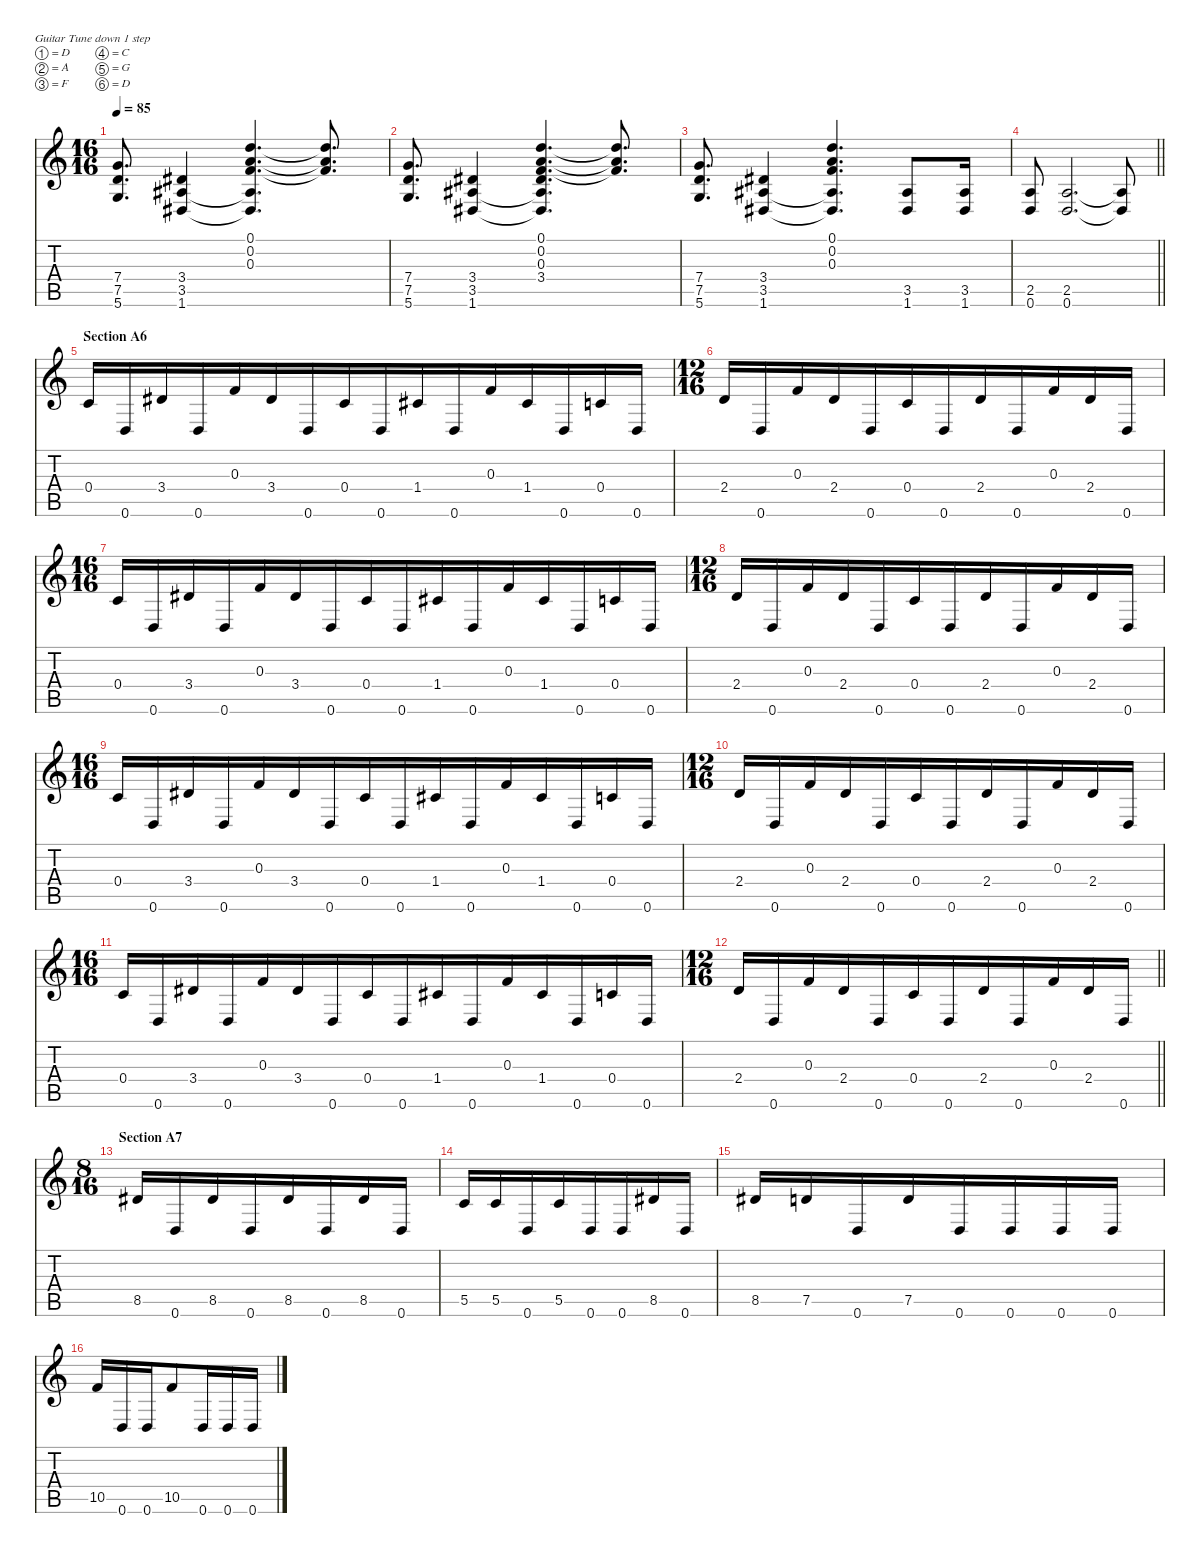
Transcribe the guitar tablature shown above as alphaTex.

\defaultSystemsLayout 4
\hideDynamics
\bracketExtendMode nobrackets
\singleTrackTrackNamePolicy hidden
\multiTrackTrackNamePolicy hidden
\firstSystemTrackNameMode fullname
\firstSystemTrackNameOrientation horizontal
\otherSystemsTrackNameOrientation horizontal
\track ("Distortion 1" "dist.guit.") {defaultSystemsLayout 4 instrument distortionguitar}
\staff {score tabs}
\tuning (D4 A3 F3 C3 G2 D2)
\ts (16 16)
\beaming (8 8)
\tempo 85
\clef g2
\ks c
(7.4 7.5 5.6).8{d dy f beam Up} (3.4{acc #} 3.5{acc #} 1.6{acc #}).4{beam Up} (0.1 0.2 0.3 3.5{t acc #} 1.6{t acc #}).4{d beam Up} (0.1{t} 0.2{t} 0.3{t}).8{d beam Up} |
(7.4 7.5 5.6).8{d beam Up} (3.4{acc #} 3.5{acc #} 1.6{acc #}).4{beam Up} (0.1 0.2 0.3 3.4{acc #} 3.5{t acc #} 1.6{t acc #}).4{d beam Up} (0.1{t} 0.2{t} 0.3{t}).8{d beam Up} |
(7.4 7.5 5.6).8{d beam Up} (3.4{acc #} 3.5{acc #} 1.6{acc #}).4{beam Up} (0.1 0.2 0.3 3.5{t acc #} 1.6{t acc #}).4{d beam Up} (3.5{acc #} 1.6{acc #}).8{beam Up} (3.5{acc #} 1.6{acc #}).16{beam Up} |
\barLineRight lightlight
(2.5 0.6).8{beam Up} (2.5 0.6).2{d beam Up} (2.5{t} 0.6{t}).8{beam Up} |
\section ("" "Section A6")
0.4.16{beam Up} 0.6.16{beam Up} 3.4{acc #}.16{beam Up} 0.6.16{beam Up} 0.3.16{beam Up} 3.4{acc #}.16{beam Up} 0.6.16{beam Up} 0.4.16{beam Up} 0.6.16{beam Up} 1.4{acc #}.16{beam Up} 0.6.16{beam Up} 0.3.16{beam Up} 1.4{acc #}.16{beam Up} 0.6.16{beam Up} 0.4.16{beam Up} 0.6.16{beam Up} |
\ts (12 16)
\beaming (8 6)
2.4.16{beam Up} 0.6.16{beam Up} 0.3.16{beam Up} 2.4.16{beam Up} 0.6.16{beam Up} 0.4.16{beam Up} 0.6.16{beam Up} 2.4.16{beam Up} 0.6.16{beam Up} 0.3.16{beam Up} 2.4.16{beam Up} 0.6.16{beam Up} |
\ts (16 16)
\beaming (8 8)
0.4.16{beam Up} 0.6.16{beam Up} 3.4{acc #}.16{beam Up} 0.6.16{beam Up} 0.3.16{beam Up} 3.4{acc #}.16{beam Up} 0.6.16{beam Up} 0.4.16{beam Up} 0.6.16{beam Up} 1.4{acc #}.16{beam Up} 0.6.16{beam Up} 0.3.16{beam Up} 1.4{acc #}.16{beam Up} 0.6.16{beam Up} 0.4.16{beam Up} 0.6.16{beam Up} |
\ts (12 16)
\beaming (8 6)
2.4.16{beam Up} 0.6.16{beam Up} 0.3.16{beam Up} 2.4.16{beam Up} 0.6.16{beam Up} 0.4.16{beam Up} 0.6.16{beam Up} 2.4.16{beam Up} 0.6.16{beam Up} 0.3.16{beam Up} 2.4.16{beam Up} 0.6.16{beam Up} |
\ts (16 16)
\beaming (8 8)
0.4.16{beam Up} 0.6.16{beam Up} 3.4{acc #}.16{beam Up} 0.6.16{beam Up} 0.3.16{beam Up} 3.4{acc #}.16{beam Up} 0.6.16{beam Up} 0.4.16{beam Up} 0.6.16{beam Up} 1.4{acc #}.16{beam Up} 0.6.16{beam Up} 0.3.16{beam Up} 1.4{acc #}.16{beam Up} 0.6.16{beam Up} 0.4.16{beam Up} 0.6.16{beam Up} |
\ts (12 16)
\beaming (8 6)
2.4.16{beam Up} 0.6.16{beam Up} 0.3.16{beam Up} 2.4.16{beam Up} 0.6.16{beam Up} 0.4.16{beam Up} 0.6.16{beam Up} 2.4.16{beam Up} 0.6.16{beam Up} 0.3.16{beam Up} 2.4.16{beam Up} 0.6.16{beam Up} |
\ts (16 16)
\beaming (8 8)
0.4.16{beam Up} 0.6.16{beam Up} 3.4{acc #}.16{beam Up} 0.6.16{beam Up} 0.3.16{beam Up} 3.4{acc #}.16{beam Up} 0.6.16{beam Up} 0.4.16{beam Up} 0.6.16{beam Up} 1.4{acc #}.16{beam Up} 0.6.16{beam Up} 0.3.16{beam Up} 1.4{acc #}.16{beam Up} 0.6.16{beam Up} 0.4.16{beam Up} 0.6.16{beam Up} |
\ts (12 16)
\beaming (8 6)
\barLineRight lightlight
2.4.16{beam Up} 0.6.16{beam Up} 0.3.16{beam Up} 2.4.16{beam Up} 0.6.16{beam Up} 0.4.16{beam Up} 0.6.16{beam Up} 2.4.16{beam Up} 0.6.16{beam Up} 0.3.16{beam Up} 2.4.16{beam Up} 0.6.16{beam Up} |
\ts (8 16)
\beaming (8 4)
\section ("" "Section A7")
8.5{acc #}.16{beam Up} 0.6.16{beam Up} 8.5{acc #}.16{beam Up} 0.6.16{beam Up} 8.5{acc #}.16{beam Up} 0.6.16{beam Up} 8.5{acc #}.16{beam Up} 0.6.16{beam Up} |
5.5.16{beam Up} 5.5.16{beam Up} 0.6.16{beam Up} 5.5.16{beam Up} 0.6.16{beam Up} 0.6.16{beam Up} 8.5{acc #}.16{beam Up} 0.6.16{beam Up} |
8.5{acc #}.16{beam Up} 7.5.16{beam Up} 0.6.16{beam Up} 7.5.16{beam Up} 0.6.16{beam Up} 0.6.16{beam Up} 0.6.16{beam Up} 0.6.16{beam Up} |
10.5.16{beam Up} 0.6.16{beam Up} 0.6.16{beam Up} 10.5.8{beam Up} 0.6.16{beam Up} 0.6.16{beam Up} 0.6.16{beam Up}
